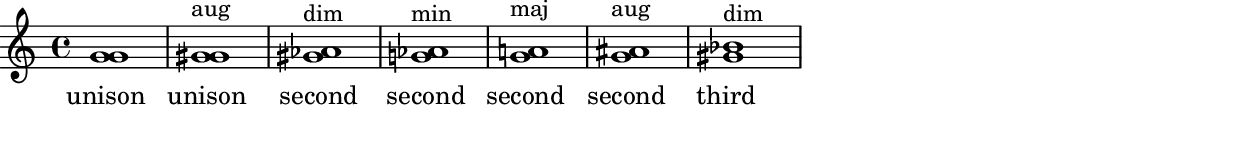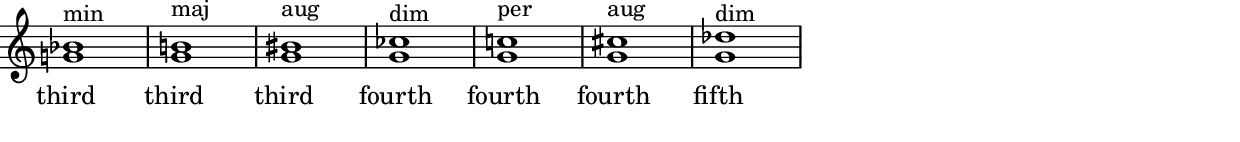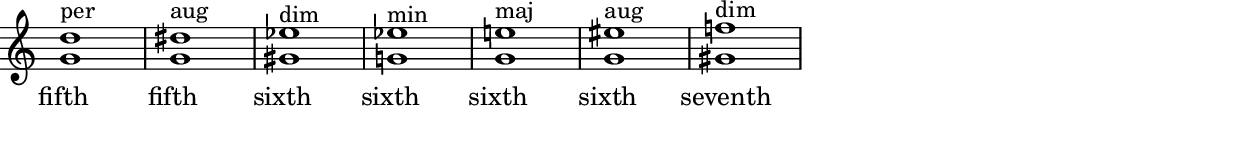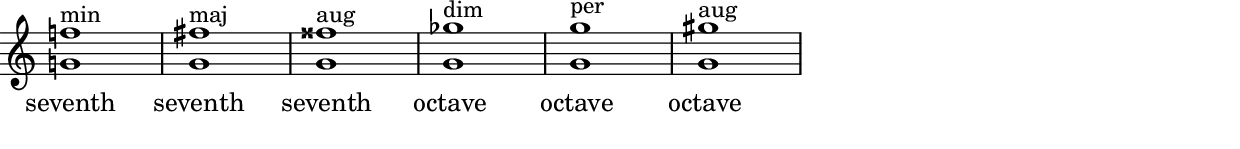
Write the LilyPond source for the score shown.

%% Generated by lilypond-book.py
%% Options: [exampleindent=10.16\mm,indent=0\mm,line-width=160\mm,quote]
\include "lilypond-book-preamble.ly"


% ****************************************************************
% Start cut-&-pastable-section
% ****************************************************************



\paper {
  indent = 0\mm
  line-width = 160\mm
  % offset the left padding, also add 1mm as lilypond creates cropped
  % images with a little space on the right
  line-width = #(- line-width (* mm  3.000000) (* mm 1))
  line-width = 160\mm - 2.0 * 10.16\mm
  % offset the left padding, also add 1mm as lilypond creates cropped
  % images with a little space on the right
  line-width = #(- line-width (* mm  3.000000) (* mm 1))
}

\layout {
  
}





% ****************************************************************
% ly snippet:
% ****************************************************************
\sourcefileline 4437
<<
\context Voice \relative c'' {
% Prime or unison
  < g g >1
  < g gis >^"aug"
% Second
  < gis as >^"dim"
  < g! as >^"min"
  < g a! >^"maj"
  < g ais >^"aug"
% Third
  < gis bes >^"dim"
  < g! bes >^"min"
  < g b! >^"maj"
  < g bis >^"aug"
% Fourth
  < g ces >^"dim"
  < g c! >^"per"
  < g cis >^"aug"
% Fifth
  < g des' >^"dim"
  < g d' >^"per"
  < g dis' >^"aug"
% Sixth
  < gis es' >^"dim"
  < g! es' >^"min"
  < g e'! >^"maj"
  < g eis' >^"aug"
% Seventh
  < gis f'! >^"dim"
  < g! f'! >^"min"
  < g fis' >^"maj"
  < g fisis' >^"aug"
% Octave
  < g ges' >^"dim"
  < g g' >^"per"
  < g gis' >^"aug"
}
\context Lyrics \lyrics {
  "unison " "unison "
  "second " "second " "second " "second "
  "third  " "third  " "third  " "third  "
  "fourth " "fourth " "fourth "
  "fifth  " "fifth  " "fifth  "
  "sixth  " "sixth  " "sixth  " "sixth  "
  "seventh" "seventh" "seventh" "seventh"
  "octave " "octave " "octave "
}
>>



% ****************************************************************
% end ly snippet
% ****************************************************************
